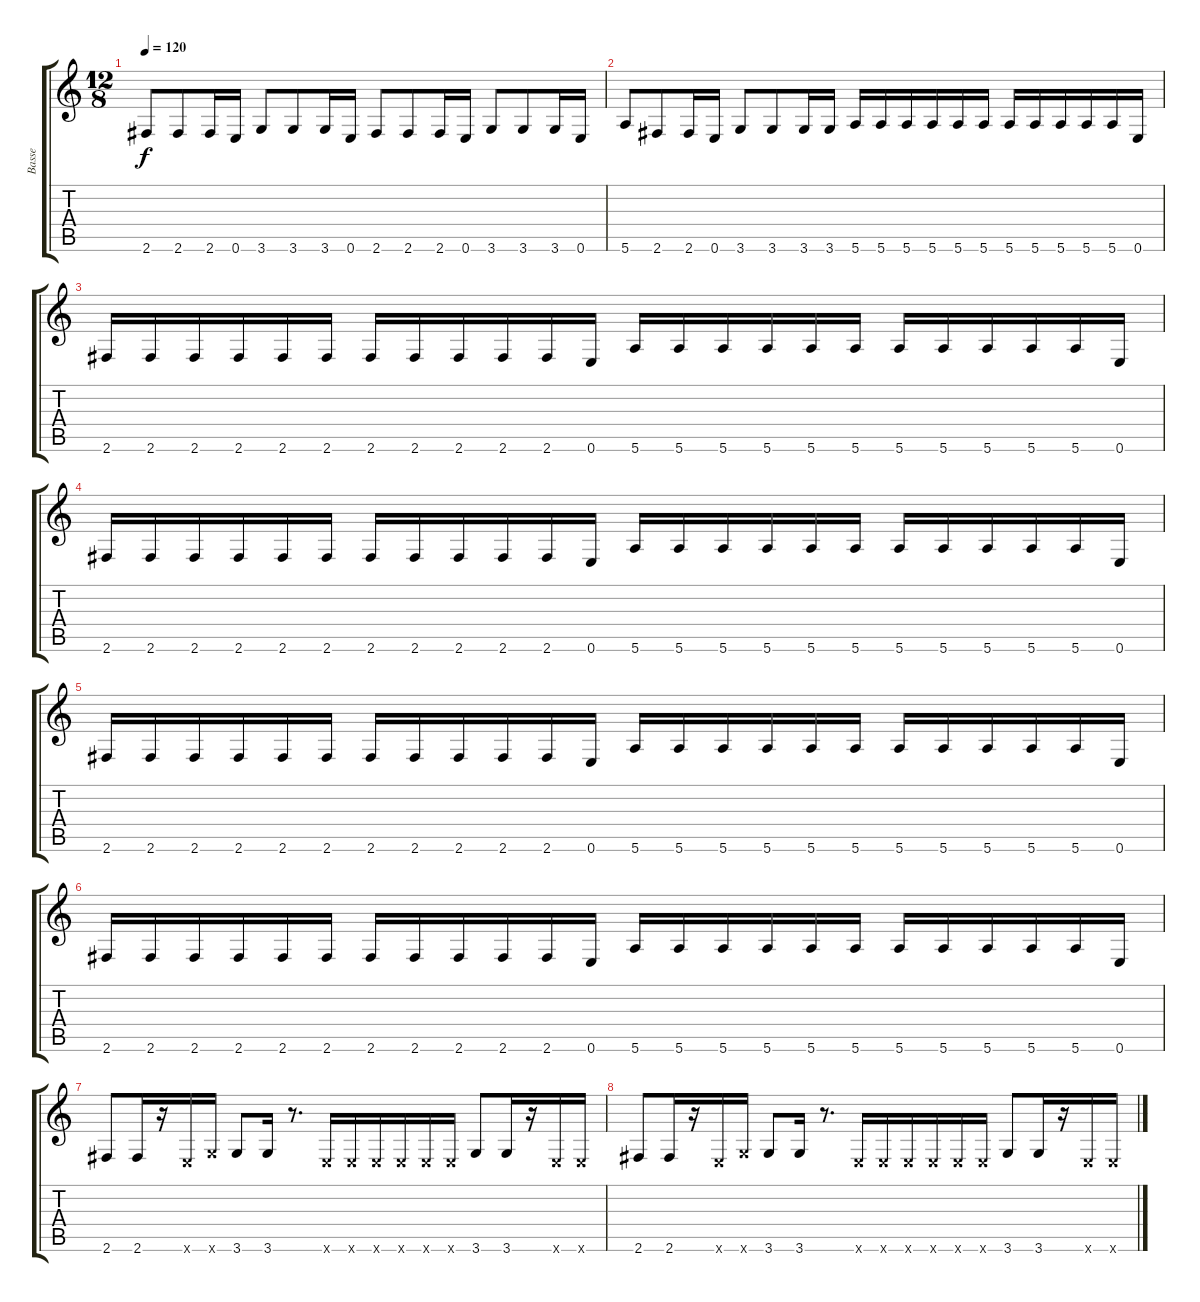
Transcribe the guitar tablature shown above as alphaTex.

\track ("Basse" "Basse") {instrument acousticguitarnylon}
\staff {score tabs}
\tuning (E4 B3 G3 D3 A2 E2) {hide}
\ts (12 8)
\tempo 120
\clef g2
\ks c
2.6.8{dy f} 2.6.8 2.6.16 0.6.16 3.6.8 3.6.8 3.6.16 0.6.16 2.6.8 2.6.8 2.6.16 0.6.16 3.6.8 3.6.8 3.6.16 0.6.16 |
5.6.8 2.6.8 2.6.16 0.6.16 3.6.8 3.6.8 3.6.16 3.6.16 5.6.16 5.6.16 5.6.16 5.6.16 5.6.16 5.6.16 5.6.16 5.6.16 5.6.16 5.6.16 5.6.16 0.6.16 |
2.6.16 2.6.16 2.6.16 2.6.16 2.6.16 2.6.16 2.6.16 2.6.16 2.6.16 2.6.16 2.6.16 0.6.16 5.6.16 5.6.16 5.6.16 5.6.16 5.6.16 5.6.16 5.6.16 5.6.16 5.6.16 5.6.16 5.6.16 0.6.16 |
2.6.16 2.6.16 2.6.16 2.6.16 2.6.16 2.6.16 2.6.16 2.6.16 2.6.16 2.6.16 2.6.16 0.6.16 5.6.16 5.6.16 5.6.16 5.6.16 5.6.16 5.6.16 5.6.16 5.6.16 5.6.16 5.6.16 5.6.16 0.6.16 |
2.6.16 2.6.16 2.6.16 2.6.16 2.6.16 2.6.16 2.6.16 2.6.16 2.6.16 2.6.16 2.6.16 0.6.16 5.6.16 5.6.16 5.6.16 5.6.16 5.6.16 5.6.16 5.6.16 5.6.16 5.6.16 5.6.16 5.6.16 0.6.16 |
2.6.16 2.6.16 2.6.16 2.6.16 2.6.16 2.6.16 2.6.16 2.6.16 2.6.16 2.6.16 2.6.16 0.6.16 5.6.16 5.6.16 5.6.16 5.6.16 5.6.16 5.6.16 5.6.16 5.6.16 5.6.16 5.6.16 5.6.16 0.6.16 |
2.6.8 2.6.16 r.16 0.6{x}.16 3.6{x}.16 3.6.8 3.6.16 r.8{d} 0.6{x}.16 0.6{x}.16 0.6{x}.16 0.6{x}.16 0.6{x}.16 0.6{x}.16 3.6.8 3.6.16 r.16 0.6{x}.16 0.6{x}.16 |
2.6.8 2.6.16 r.16 0.6{x}.16 3.6{x}.16 3.6.8 3.6.16 r.8{d} 0.6{x}.16 0.6{x}.16 0.6{x}.16 0.6{x}.16 0.6{x}.16 0.6{x}.16 3.6.8 3.6.16 r.16 0.6{x}.16 0.6{x}.16
